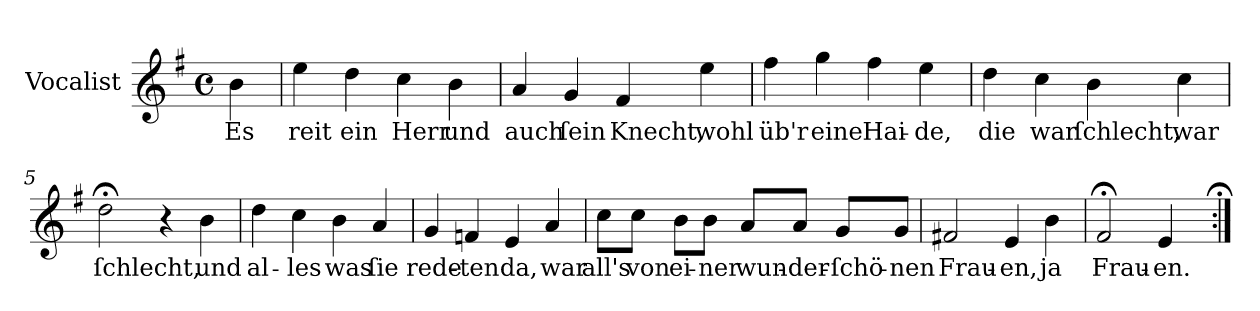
**kern	**text
*part1	*part1
*staff1	*staff1
*I"Vocalist	*
*k[f#]	*
*e:	*
*M4/4	*
*met(c)	*
=	=
4b	Es
=1	=1
4ee	reit
4dd	ein
4cc	Herr
4b	und
=2	=2
4a	auch
4g	ſein
4f#	Knecht,
4ee	wohl
=3	=3
4ff#	üb'r
4gg	eine
4ff#	Hai-
4ee	-de,
=4	=4
4dd	die
4cc	war
4b	ſchlecht,
4cc	war
=5	=5
2dd;<	ſchlecht,
4r	.
4b	und
=6	=6
4dd	al-
4cc	-les
4b	was
4a	ſie
=7	=7
4g	rede-
4fn	-ten
4e	da,
4a	war
=8	=8
8ccL	all's
8ccJ	von
8bL	ei-
8bJ	-ner
8aL	wun-
8aJ	-der-
8gL	-ſchö-
8gJ	-nen
=9	=9
2f#X	Frau-
4e	-en,
4b	ja
=10	=10
2f#;<	Frau-
4e	-en.
=:|!;	=:|!;
*-	*-
